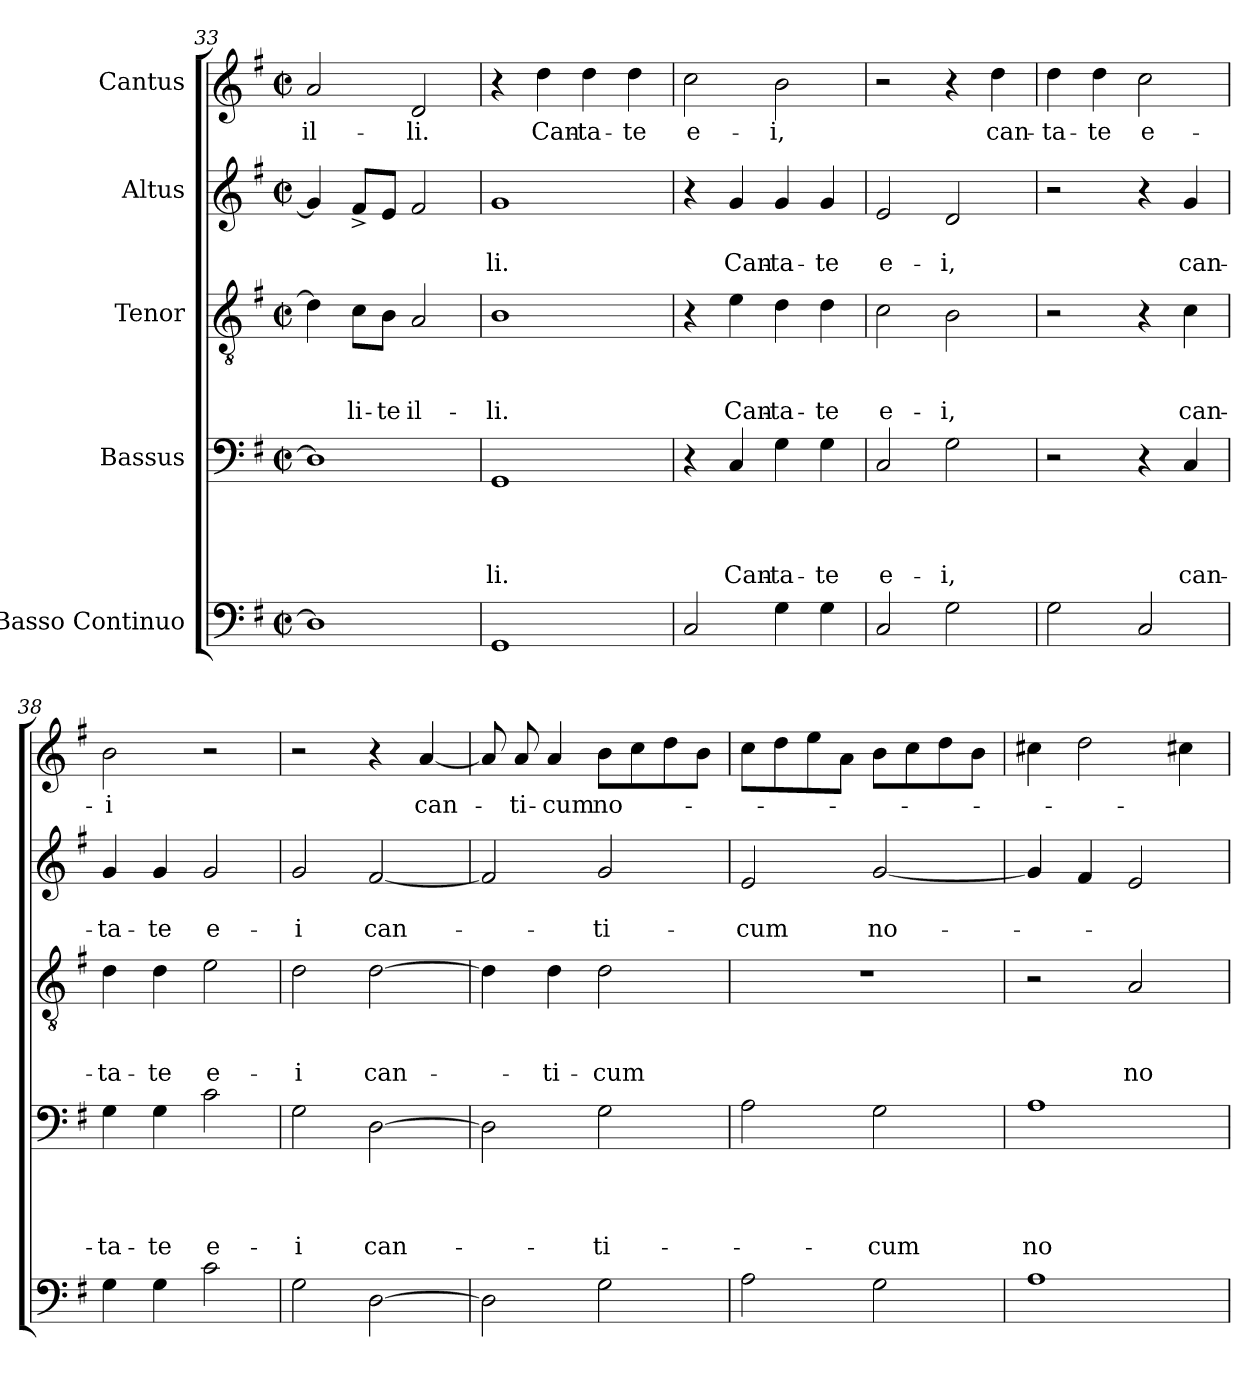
**kern	**kern	**text	**text	**text	**text	**kern	**text	**text	**text	**kern	**text	**text	**kern	**text
*part5	*part4	*part4	*part4	*part4	*part4	*part3	*part3	*part3	*part3	*part2	*part2	*part2	*part1	*part1
*staff5	*staff4	*staff4	*staff4	*staff4	*staff4	*staff3	*staff3	*staff3	*staff3	*staff2	*staff2	*staff2	*staff1	*staff1
*I"Basso Continuo	*I"Bassus	*	*	*	*	*I"Tenor	*	*	*	*I"Altus	*	*	*I"Cantus	*
!!LO:LB:g=z
*clefF4	*clefF4	*	*	*	*	*clefGv2	*	*	*	*clefG2	*	*	*clefG2	*
*ITrd7c12	*	*	*	*	*	*	*	*	*	*	*	*	*	*
*k[f#]	*k[f#]	*	*	*	*	*k[f#]	*	*	*	*k[f#]	*	*	*k[f#]	*
*G:	*G:	*	*	*	*	*G:	*	*	*	*G:	*	*	*G:	*
*M2/2	*M2/2	*	*	*	*	*M2/2	*	*	*	*M2/2	*	*	*M2/2	*
*met(c|)	*met(c|)	*	*	*	*	*met(c|)	*	*	*	*met(c|)	*	*	*met(c|)	*
=33	=33	=33	=33	=33	=33	=33	=33	=33	=33	=33	=33	=33	=33	=33
!	!	!	!	!	!	!	!	!	!	!	!	!	!	!LO:LY:b
1DD]	1D]	.	.	.	.	4d\]	.	.	.	4g/]	.	.	2a/	il-
!	!	!	!	!	!	!	!	!	!LO:LY:b	!	!	!	!	!
.	.	.	.	.	.	8c\L	.	.	-li-	8f#^</L	.	.	.	.
!	!	!	!	!	!	!	!	!	!LO:LY:b	!	!	!	!	!
.	.	.	.	.	.	8B\J	.	.	-te	8e/J	.	.	.	.
!	!	!	!	!	!	!	!	!	!LO:LY:b	!	!	!	!	!LO:LY:b
.	.	.	.	.	.	2A/	.	.	il-	2f#/	.	.	2d/	-li.
=34	=34	=34	=34	=34	=34	=34	=34	=34	=34	=34	=34	=34	=34	=34
!	!	!	!	!	!LO:LY:b	!	!	!	!LO:LY:b	!	!	!LO:LY:b	!	!
1GGG	1GG	.	.	.	-li.	1B	.	.	-li.	1g	.	-li.	4r	.
!	!	!	!	!	!	!	!	!	!	!	!	!	!	!LO:LY:b
.	.	.	.	.	.	.	.	.	.	.	.	.	4dd\	Can-
!	!	!	!	!	!	!	!	!	!	!	!	!	!	!LO:LY:b:rj
.	.	.	.	.	.	.	.	.	.	.	.	.	4dd\	-ta-
!	!	!	!	!	!	!	!	!	!	!	!	!	!	!LO:LY:b
.	.	.	.	.	.	.	.	.	.	.	.	.	4dd\	-te
=35	=35	=35	=35	=35	=35	=35	=35	=35	=35	=35	=35	=35	=35	=35
!	!	!	!	!	!	!	!	!	!	!	!	!	!	!LO:LY:b
2CC/	4r	.	.	.	.	4r	.	.	.	4r	.	.	2cc\	e-
!	!	!	!	!	!LO:LY:b	!	!	!	!LO:LY:b	!	!	!LO:LY:b	!	!
.	4C/	.	.	.	Can-	4e\	.	.	Can-	4g/	.	Can-	.	.
!	!	!	!	!	!LO:LY:b:rj	!	!	!	!LO:LY:b:rj	!	!	!LO:LY:b:rj	!	!LO:LY:b
4GG\	4G\	.	.	.	-ta-	4d\	.	.	-ta-	4g/	.	-ta-	2b\	-i,
!	!	!	!	!	!LO:LY:b	!	!	!	!LO:LY:b	!	!	!LO:LY:b	!	!
4GG\	4G\	.	.	.	-te	4d\	.	.	-te	4g/	.	-te	.	.
=36	=36	=36	=36	=36	=36	=36	=36	=36	=36	=36	=36	=36	=36	=36
!	!	!	!	!	!LO:LY:b	!	!	!	!LO:LY:b	!	!	!LO:LY:b	!	!
2CC/	2C/	.	.	.	e-	2c\	.	.	e-	2e/	.	e-	2r	.
!	!	!	!	!	!LO:LY:b	!	!	!	!LO:LY:b	!	!	!LO:LY:b	!	!
2GG\	2G\	.	.	.	-i,	2B\	.	.	-i,	2d/	.	-i,	4r	.
!	!	!	!	!	!	!	!	!	!	!	!	!	!	!LO:LY:b
.	.	.	.	.	.	.	.	.	.	.	.	.	4dd\	can-
=37	=37	=37	=37	=37	=37	=37	=37	=37	=37	=37	=37	=37	=37	=37
!	!	!	!	!	!	!	!	!	!	!	!	!	!	!LO:LY:b
2GG\	2r	.	.	.	.	2r	.	.	.	2r	.	.	4dd\	-ta-
!	!	!	!	!	!	!	!	!	!	!	!	!	!	!LO:LY:b
.	.	.	.	.	.	.	.	.	.	.	.	.	4dd\	-te
!	!	!	!	!	!	!	!	!	!	!	!	!	!	!LO:LY:b
2CC/	4r	.	.	.	.	4r	.	.	.	4r	.	.	2cc\	e-
!	!	!	!	!	!LO:LY:b	!	!	!	!LO:LY:b	!	!	!LO:LY:b	!	!
.	4C/	.	.	.	can-	4c\	.	.	can-	4g/	.	can-	.	.
=38	=38	=38	=38	=38	=38	=38	=38	=38	=38	=38	=38	=38	=38	=38
!	!	!	!	!	!LO:LY:b	!	!	!	!LO:LY:b	!	!	!LO:LY:b	!	!LO:LY:b
4GG\	4G\	.	.	.	-ta-	4d\	.	.	-ta-	4g/	.	-ta-	2b\	-i
!	!	!	!	!	!LO:LY:b	!	!	!	!LO:LY:b	!	!	!LO:LY:b	!	!
4GG\	4G\	.	.	.	-te	4d\	.	.	-te	4g/	.	-te	.	.
!	!	!	!	!	!LO:LY:b	!	!	!	!LO:LY:b	!	!	!LO:LY:b	!	!
2C\	2c\	.	.	.	e-	2e\	.	.	e-	2g/	.	e-	2r	.
=39	=39	=39	=39	=39	=39	=39	=39	=39	=39	=39	=39	=39	=39	=39
!	!	!	!	!	!LO:LY:b	!	!	!	!LO:LY:b	!	!	!LO:LY:b	!	!
2GG\	2G\	.	.	.	-i	2d\	.	.	-i	2g/	.	-i	2r	.
!	!	!	!	!	!LO:LY:b	!	!	!	!LO:LY:b	!	!	!LO:LY:b	!	!
[>2DD\	[>2D\	.	.	.	can-	[>2d\	.	.	can-	[>2f#/	.	can-	4r	.
!	!	!	!	!	!	!	!	!	!	!	!	!	!	!LO:LY:b
.	.	.	.	.	.	.	.	.	.	.	.	.	[>4a/	can-
!!LO:PB:g=z
=40	=40	=40	=40	=40	=40	=40	=40	=40	=40	=40	=40	=40	=40	=40
2DD\]	2D\]	.	.	.	.	4d\]	.	.	.	2f#/]	.	.	8a/]	.
!	!	!	!	!	!	!	!	!	!	!	!	!	!	!LO:LY:b
.	.	.	.	.	.	.	.	.	.	.	.	.	8a/	-ti-
!	!	!	!	!	!	!	!	!	!LO:LY:b	!	!	!	!	!LO:LY:b
.	.	.	.	.	.	4d\	.	.	-ti-	.	.	.	4a/	-cum
!	!	!	!	!	!LO:LY:b	!	!	!	!LO:LY:b	!	!	!LO:LY:b	!	!LO:LY:b
2GG\	2G\	.	.	.	-ti-	2d\	.	.	-cum	2g/	.	-ti-	8b\L	no-
.	.	.	.	.	.	.	.	.	.	.	.	.	8cc\	.
.	.	.	.	.	.	.	.	.	.	.	.	.	8dd\	.
.	.	.	.	.	.	.	.	.	.	.	.	.	8b\J	.
=41	=41	=41	=41	=41	=41	=41	=41	=41	=41	=41	=41	=41	=41	=41
!	!	!	!	!	!	!	!	!	!	!	!	!LO:LY:b	!	!
2AA\	2A\	.	.	.	.	1r	.	.	.	2e/	.	-cum	8cc\L	.
.	.	.	.	.	.	.	.	.	.	.	.	.	8dd\	.
.	.	.	.	.	.	.	.	.	.	.	.	.	8ee\	.
.	.	.	.	.	.	.	.	.	.	.	.	.	8a\J	.
!	!	!	!	!	!LO:LY:b	!	!	!	!	!	!	!LO:LY:b	!	!
2GG\	2G\	.	.	.	-cum	.	.	.	.	[<2g/	.	no-	8b\L	.
.	.	.	.	.	.	.	.	.	.	.	.	.	8cc\	.
.	.	.	.	.	.	.	.	.	.	.	.	.	8dd\	.
.	.	.	.	.	.	.	.	.	.	.	.	.	8b\J	.
=42	=42	=42	=42	=42	=42	=42	=42	=42	=42	=42	=42	=42	=42	=42
!	!	!	!	!	!LO:LY:b	!	!	!	!	!	!	!	!	!
1AA	1A	.	.	.	no-	2r	.	.	.	4g/]	.	.	4cc#X\	.
.	.	.	.	.	.	.	.	.	.	4f#/	.	.	2dd\	.
!	!	!	!	!	!	!	!	!	!LO:LY:b	!	!	!	!	!
.	.	.	.	.	.	2A/	.	.	no-	2e/	.	.	.	.
.	.	.	.	.	.	.	.	.	.	.	.	.	4cc#X\	.
=	=	=	=	=	=	=	=	=	=	=	=	=	=	=
*-	*-	*-	*-	*-	*-	*-	*-	*-	*-	*-	*-	*-	*-	*-
